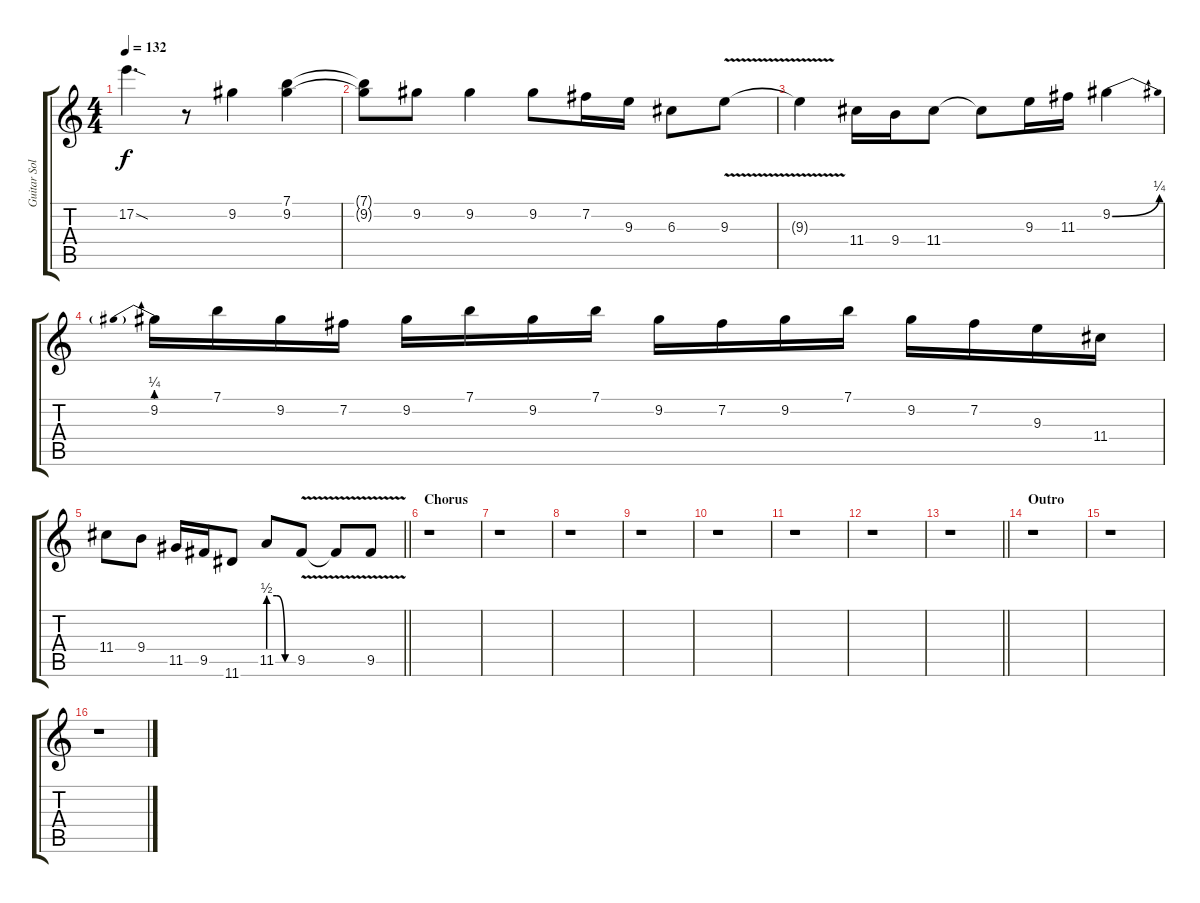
\track ("Guitar Solo" "Guitar Sol") {instrument distortionguitar}
\staff {score tabs}
\tuning (E4 B3 G3 D3 A2 E2) {hide}
\ts (4 4)
\tempo 132
\clef g2
\ks c
17.2{sod}.4{d dy f} r.8 9.2.4 (7.1 9.2).4 |
(7.1{t} 9.2{t}).8 9.2.8 9.2.4 9.2.8 7.2.16 9.3.16 6.3.8 9.3{v}.8 |
9.3{t}.4 11.4.16 9.4.16 11.4.8 11.4{t}.8 9.3.16 11.3.16 9.2{be (bend 0 0 60 1)}.4 |
9.2{be (prebend 0 1 60 1)}.16 7.1.16 9.2.16 7.2.16 9.2.16 7.1.16 9.2.16 7.1.16 9.2.16 7.2.16 9.2.16 7.1.16 9.2.16 7.2.16 9.3.16 11.4.16 |
\barLineRight lightlight
11.4.8 9.4.8 11.5.16 9.5.16 11.6.8 11.5{be (custom 0 2 20 2 40 0 60 0)}.8 9.5{v}.8 9.5{t}.8 9.5{v}.8 |
\section ("" "Chorus")
r.1 |
r.1 |
r.1 |
r.1 |
r.1 |
r.1 |
r.1 |
\barLineRight lightlight
r.1 |
\section ("" "Outro")
r.1 |
r.1 |
r.1
